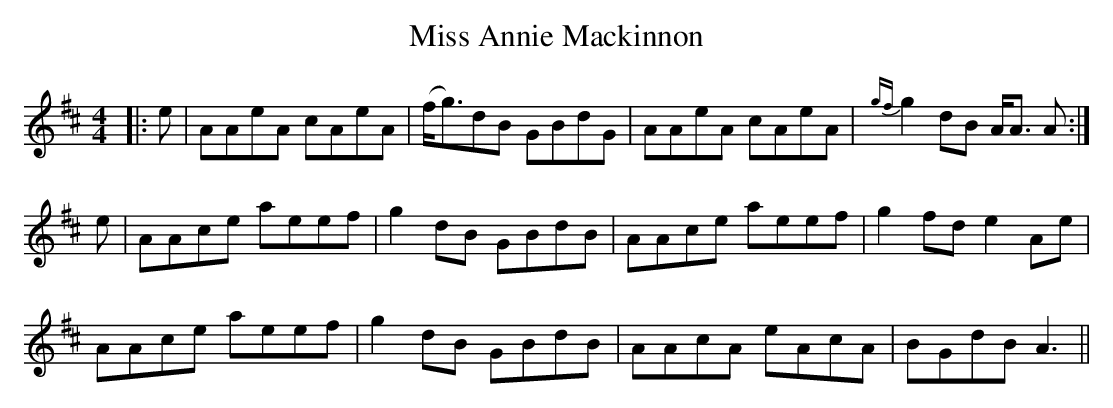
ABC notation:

X:1
T: Miss Annie Mackinnon
M: 4/4
L: 1/8
K: Amix
|:e|AAeA cAeA|(f<g)dB GBdG|AAeA cAeA|{gf} g2 dB A<A A:|
e|AAce aeef|g2 dB GBdB|AAce aeef|g2 fd e2 Ae|
AAce aeef|g2 dB GBdB|AAcA eAcA|BGdB A3||
